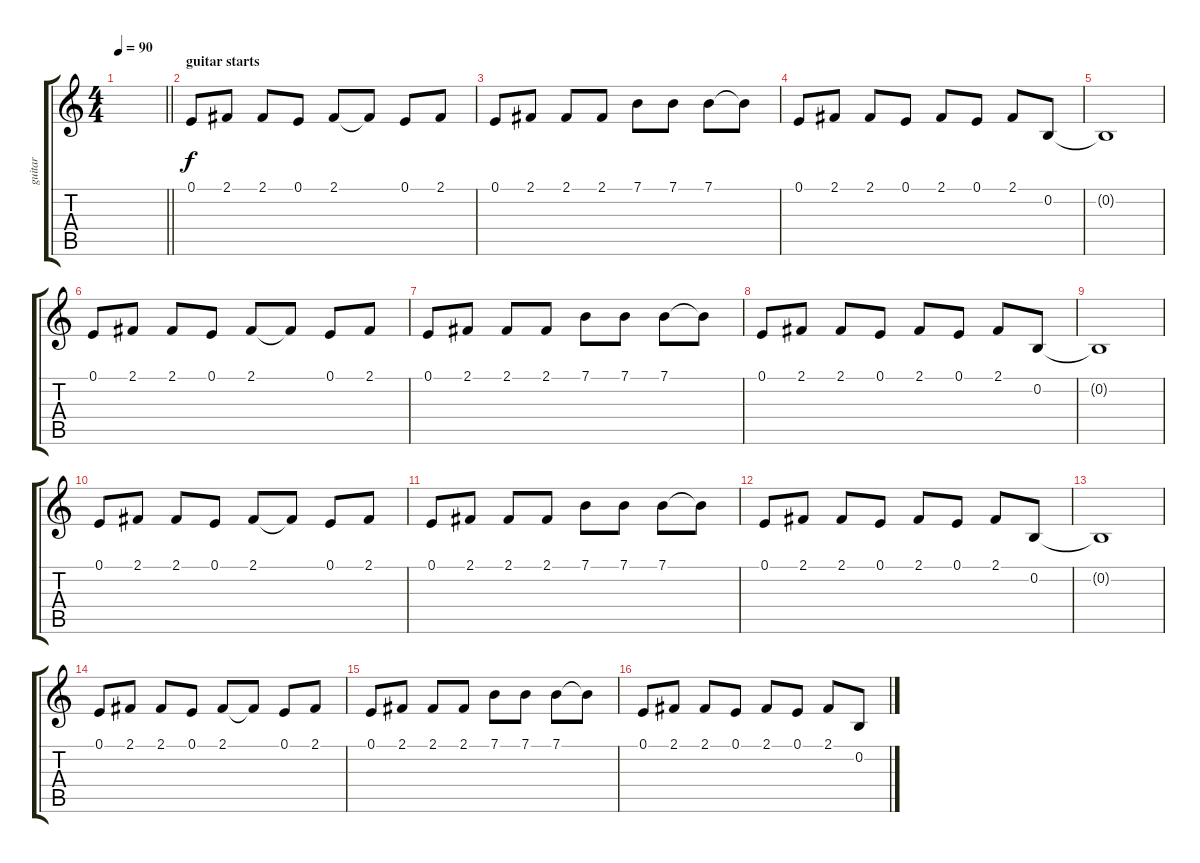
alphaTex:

\track ("guitar" "guitar") {instrument fx4atmosphere}
\staff {score tabs}
\tuning (E4 B3 G3 D3 A2 E2) {hide}
\ts (4 4)
\tempo 90
\clef g2
\barLineRight lightlight
\ks c
|
\section ("" "guitar starts")
0.1.8 2.1.8 2.1.8 0.1.8 2.1.8 2.1{t}.8 0.1.8 2.1.8 |
0.1.8 2.1.8 2.1.8 2.1.8 7.1.8 7.1.8 7.1.8 7.1{t}.8 |
0.1.8 2.1.8 2.1.8 0.1.8 2.1.8 0.1.8 2.1.8 0.2.8 |
0.2{t}.1 |
0.1.8 2.1.8 2.1.8 0.1.8 2.1.8 2.1{t}.8 0.1.8 2.1.8 |
0.1.8 2.1.8 2.1.8 2.1.8 7.1.8 7.1.8 7.1.8 7.1{t}.8 |
0.1.8 2.1.8 2.1.8 0.1.8 2.1.8 0.1.8 2.1.8 0.2.8 |
0.2{t}.1 |
0.1.8 2.1.8 2.1.8 0.1.8 2.1.8 2.1{t}.8 0.1.8 2.1.8 |
0.1.8 2.1.8 2.1.8 2.1.8 7.1.8 7.1.8 7.1.8 7.1{t}.8 |
0.1.8 2.1.8 2.1.8 0.1.8 2.1.8 0.1.8 2.1.8 0.2.8 |
0.2{t}.1 |
0.1.8 2.1.8 2.1.8 0.1.8 2.1.8 2.1{t}.8 0.1.8 2.1.8 |
0.1.8 2.1.8 2.1.8 2.1.8 7.1.8 7.1.8 7.1.8 7.1{t}.8 |
0.1.8 2.1.8 2.1.8 0.1.8 2.1.8 0.1.8 2.1.8 0.2.8
